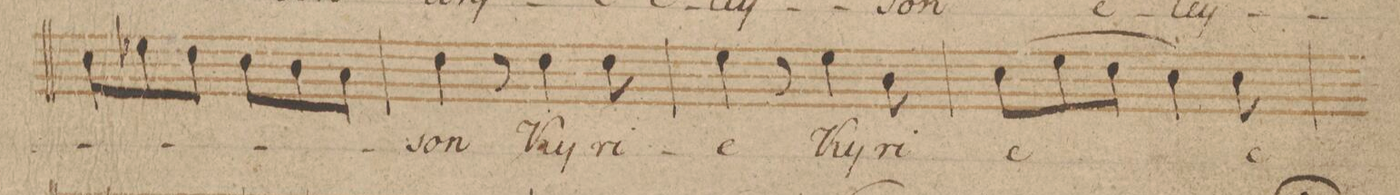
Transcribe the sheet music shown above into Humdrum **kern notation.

**kern	**text	**dynam
*I"Tenore.	*	*
*clefC4	*	*
*k[b-]	*	*
*M6/8	*	*
8B-\L	.	.
8d-X\	.	.
8c\J	.	.
8B-\L	.	.
8A\	.	.
8G\J	.	.
=73	=73	=73
4c\	-son	.
8r	.	.
4c\	Ky-	.
8c\	-ri-	.
=74	=74	=74
4d\	-e	.
8r	.	.
4d\	Ky-	.
8A\	-ri-	.
=75	=75	=75
(8B-\L	-e	.
8d\	.	.
8c\J	.	.
4B-\)	.	.
8B-\	e-	.
=76	=76	=76
*-	*-	*-
